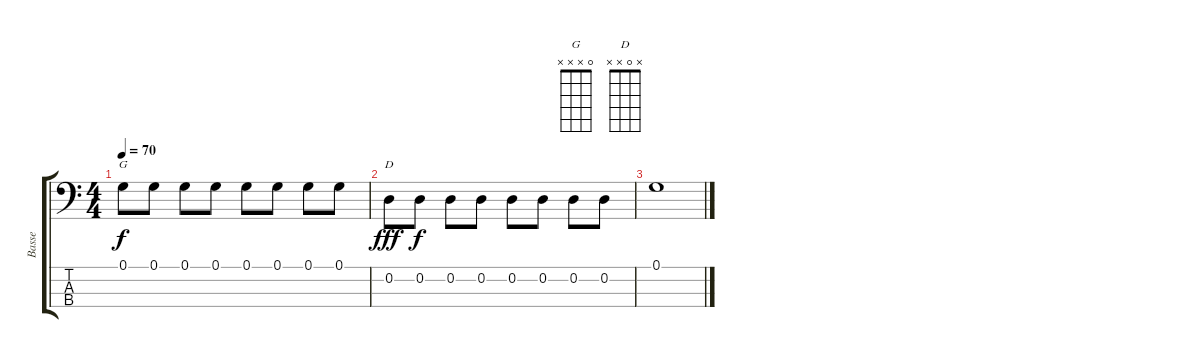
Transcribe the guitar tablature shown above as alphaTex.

\track ("Basse " "Basse ") {instrument electricbassfinger}
\staff {score tabs}
\tuning (G2 D2 A1 E1) {hide}
\chord ("G" 0 x x x)
\chord ("D" x 0 x x)
\ts (4 4)
\tempo 70
\clef f4
\ks c
0.1.8{ch "G" dy f} 0.1.8 0.1.8 0.1.8 0.1.8 0.1.8 0.1.8 0.1.8 |
0.2.8{ch "D" dy fff} 0.2.8{dy f} 0.2.8 0.2.8 0.2.8 0.2.8 0.2.8 0.2.8 |
0.1.1
